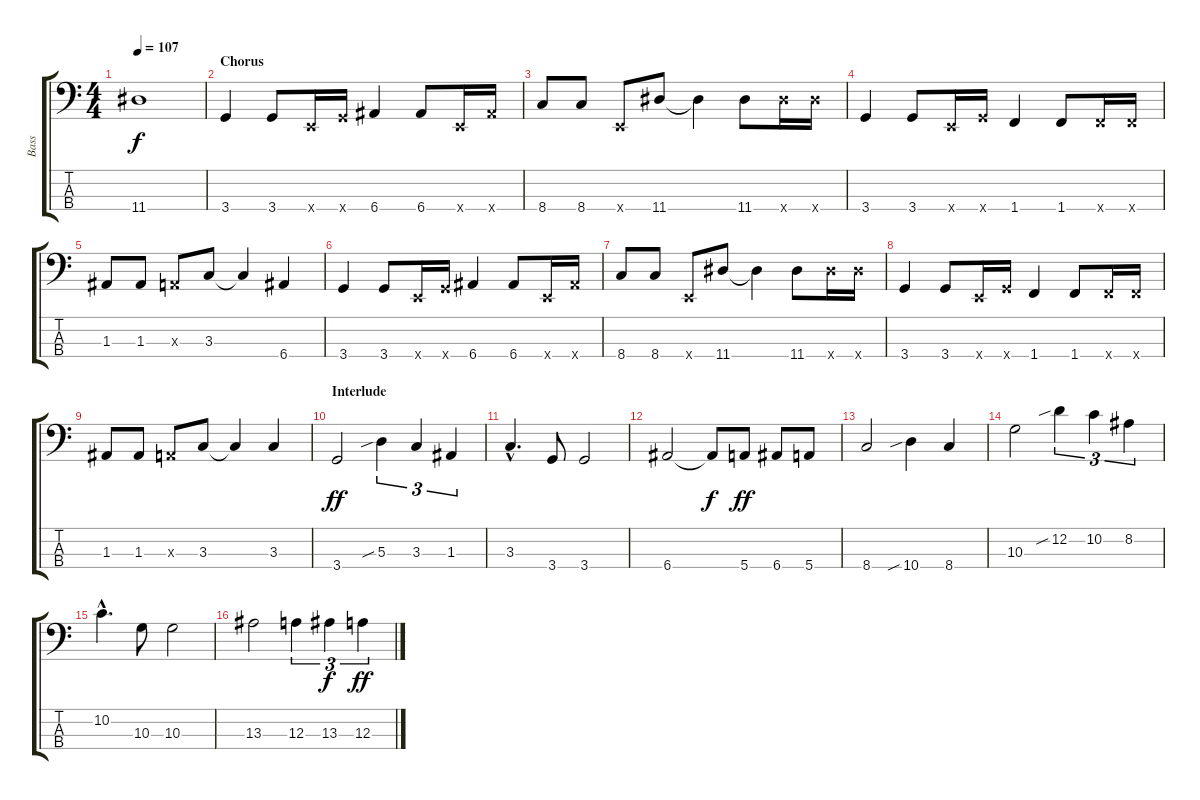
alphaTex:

\track ("Bass" "Bass") {instrument electricbasspick}
\staff {score tabs}
\tuning (G2 D2 A1 E1) {hide}
\ts (4 4)
\tempo 107
\clef f4
\ks c
11.4.1{dy f} |
\section ("" "Chorus")
3.4.4 3.4.8 0.4{x}.16 3.4{x}.16 6.4.4 6.4.8 0.4{x}.16 6.4{x}.16 |
8.4.8 8.4.8 0.4{x}.8 11.4.8 11.4{t}.4 11.4.8 11.4{x}.16 11.4{x}.16 |
3.4.4 3.4.8 0.4{x}.16 3.4{x}.16 1.4.4 1.4.8 1.4{x}.16 1.4{x}.16 |
1.3.8 1.3.8 0.3{x}.8 3.3.8 3.3{t}.4 6.4.4 |
3.4.4 3.4.8 0.4{x}.16 3.4{x}.16 6.4.4 6.4.8 0.4{x}.16 6.4{x}.16 |
8.4.8 8.4.8 0.4{x}.8 11.4.8 11.4{t}.4 11.4.8 11.4{x}.16 11.4{x}.16 |
3.4.4 3.4.8 0.4{x}.16 3.4{x}.16 1.4.4 1.4.8 1.4{x}.16 1.4{x}.16 |
1.3.8 1.3.8 0.3{x}.8 3.3.8 3.3{t}.4 3.3.4 |
\section ("" "Interlude")
3.4.2{dy ff volume 16 instrument electricbasspick} 5.3{sib}.4{tu (3 2)} 3.3.4{tu (3 2)} 1.3.4{tu (3 2)} |
3.3{hac}.4{d} 3.4.8 3.4.2 |
6.4.2 6.4{t}.8{dy f} 5.4.8{dy ff} 6.4.8 5.4.8 |
8.4.2 10.4{sib}.4 8.4.4 |
10.3.2 12.2{sib}.4{tu (3 2)} 10.2.4{tu (3 2)} 8.2.4{tu (3 2)} |
10.2{hac}.4{d} 10.3.8 10.3.2 |
13.3.2 12.3.4{tu (3 2)} 13.3.4{tu (3 2) dy f} 12.3.4{tu (3 2) dy ff}
